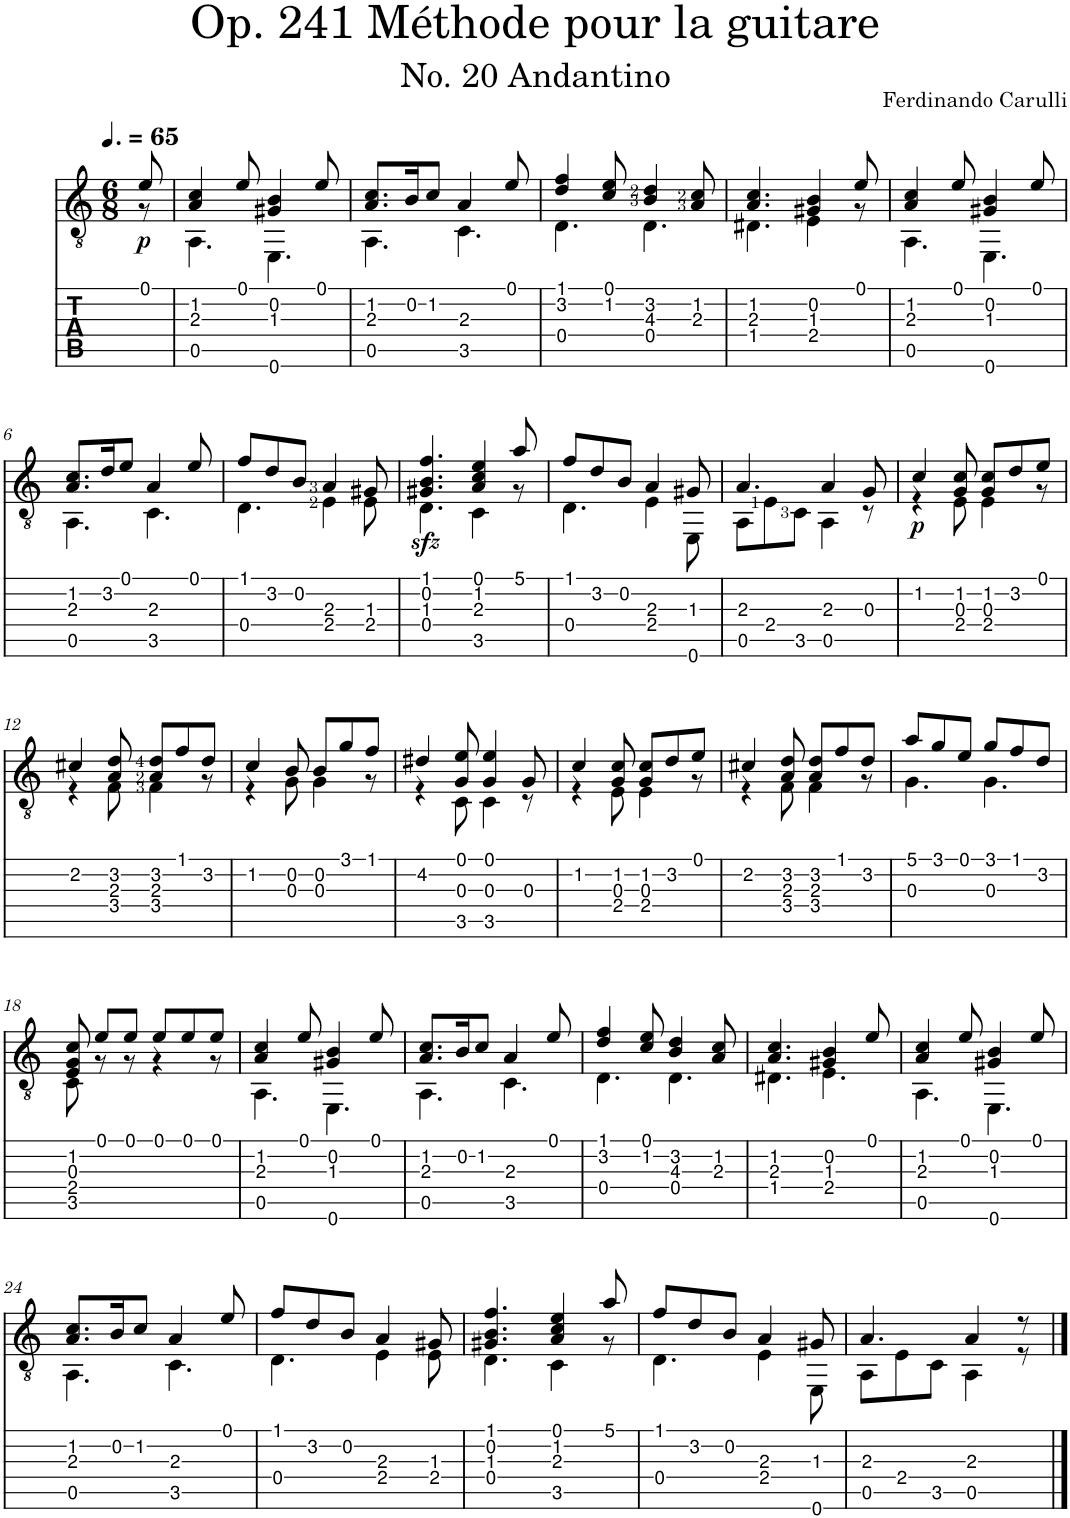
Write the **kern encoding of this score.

**kern	**kern	**dynam
*part1	*part1	*part1
*staff2	*staff1	*staff1/2
*I"Classical Guitar	*	*
*stria6	*	*
*	*clefGv2	*
*k[]	*k[]	*
*a:	*a:	*
*M6/8	*M6/8	*
*MM98	*MM98	*
=	=	=
*^	*^	*
!	!	!	!	!LO:DY:b
8e	8r	8e/	8r	p
=1	=1	=1	=1	=1
4A 4c	4.AA	4A/ 4c/	4.AA\	.
8e	.	8e/	.	.
4G#X 4B	4.EE	4G#X/ 4B/	4.EE\	.
8e	.	8e/	.	.
=2	=2	=2	=2	=2
8.A\ 8.c\L	4.AA	8.A/ 8.c/L	4.AA\	.
16BK	.	16B/K	.	.
8cJ	.	8c/J	.	.
4A	4.C	4A/	4.C\	.
8e	.	8e/	.	.
=3	=3	=3	=3	=3
4d 4f	4.D	4d/ 4f/	4.D\	.
8c 8e	.	8c/ 8e/	.	.
4B 4d	4.D	4B/ 4d/	4.D\	.
8A 8c	.	8A/ 8c/	.	.
=4	=4	=4	=4	=4
4.A 4.c	4.D#X	4.A/ 4.c/	4.D#X\	.
4G#X 4B	4E	4G#X/ 4B/	4E\	.
8e	8r	8e/	8r	.
=5	=5	=5	=5	=5
4A 4c	4.AA	4A/ 4c/	4.AA\	.
8e	.	8e/	.	.
4G#X 4B	4.EE	4G#X/ 4B/	4.EE\	.
8e	.	8e/	.	.
!!LO:LB:g=z	!!
=6	=6	=6	=6	=6
8.A\ 8.c\L	4.AA	8.A/ 8.c/L	4.AA\	.
16dK	.	16d/K	.	.
8eJ	.	8e/J	.	.
4A	4.C	4A/	4.C\	.
8e	.	8e/	.	.
=7	=7	=7	=7	=7
8fL	4.D	8f/L	4.D\	.
8d	.	8d/	.	.
8BJ	.	8B/J	.	.
4A	4E	4A/	4E\	.
8G#X	8E	8G#X/	8E\	.
=8	=8	=8	=8	=8
!	!	!	!	!LO:DY:b
4.G#X 4.B 4.f	4.D	4.G#X/ 4.B/ 4.f/	4.D\	sfz
4A 4c 4e	4C	4A/ 4c/ 4e/	4C\	.
8a	8r	8a/	8r	.
=9	=9	=9	=9	=9
8fL	4.D	8f/L	4.D\	.
8d	.	8d/	.	.
8BJ	.	8B/J	.	.
4A	4E	4A/	4E\	.
8G#X	8EE	8G#X/	8EE\	.
=10	=10	=10	=10	=10
4.A	8AAL	4.A/	8AA\L	.
.	8E	.	8E\	.
.	8CJ	.	8C\J	.
4A	4AA	4A/	4AA\	.
8G	8r	8G/	8r	.
=11	=11	=11	=11	=11
*k[]	*	*k[]	*	*
*C:	*	*C:	*	*
!	!	!	!	!LO:DY:b
4c	4r	4c/	4r	p
8G 8c	8E	8G/ 8c/	8E\	.
8G\ 8c\L	4E	8G/ 8c/L	4E\	.
8d	.	8d/	.	.
8eJ	8r	8e/J	8r	.
!!LO:LB:g=z	!!
=12	=12	=12	=12	=12
4c#X	4r	4c#X/	4r	.
8A 8d	8F	8A/ 8d/	8F\	.
8A\ 8d\L	4F	8A/ 8d/L	4F\	.
8f	.	8f/	.	.
8dJ	8r	8d/J	8r	.
=13	=13	=13	=13	=13
4c	4r	4c/	4r	.
8B	8G	8B/	8G\	.
8BL	4G	8B/L	4G\	.
8g	.	8g/	.	.
8fJ	8r	8f/J	8r	.
=14	=14	=14	=14	=14
4d#X	4r	4d#X/	4r	.
8G 8e	8C	8G/ 8e/	8C\	.
4G 4e	4C	4G/ 4e/	4C\	.
8G	8r	8G/	8r	.
=15	=15	=15	=15	=15
4c	4r	4c/	4r	.
8G 8c	8E	8G/ 8c/	8E\	.
8G\ 8c\L	4E	8G/ 8c/L	4E\	.
8d	.	8d/	.	.
8eJ	8r	8e/J	8r	.
=16	=16	=16	=16	=16
4c#X	4r	4c#X/	4r	.
8A 8d	8F	8A/ 8d/	8F\	.
8A\ 8d\L	4F	8A/ 8d/L	4F\	.
8f	.	8f/	.	.
8dJ	8r	8d/J	8r	.
=17	=17	=17	=17	=17
8aL	4.G	8a/L	4.G\	.
8g	.	8g/	.	.
8eJ	.	8e/J	.	.
8gL	4.G	8g/L	4.G\	.
8f	.	8f/	.	.
8dJ	.	8d/J	.	.
!!LO:LB:g=z	!!
=18	=18	=18	=18	=18
8E\ 8G\ 8c\L	8C	8E/ 8G/ 8c/	8C\	.
8e	8r	8e/L	8r	.
8eJ	8r	8e/J	8r	.
8eL	4r	8e/L	4r	.
8e	.	8e/	.	.
8eJ	8r	8e/J	8r	.
=19	=19	=19	=19	=19
*k[]	*	*k[]	*	*
*a:	*	*a:	*	*
4A 4c	4.AA	4A/ 4c/	4.AA\	.
8e	.	8e/	.	.
4G#X 4B	4.EE	4G#X/ 4B/	4.EE\	.
8e	.	8e/	.	.
=20	=20	=20	=20	=20
8.A\ 8.c\L	4.AA	8.A/ 8.c/L	4.AA\	.
16BK	.	16B/K	.	.
8cJ	.	8c/J	.	.
4A	4.C	4A/	4.C\	.
8e	.	8e/	.	.
=21	=21	=21	=21	=21
4d 4f	4.D	4d/ 4f/	4.D\	.
8c 8e	.	8c/ 8e/	.	.
4B 4d	4.D	4B/ 4d/	4.D\	.
8A 8c	.	8A/ 8c/	.	.
=22	=22	=22	=22	=22
4.A 4.c	4.D#X	4.A/ 4.c/	4.D#X\	.
4G#X 4B	4.E	4G#X/ 4B/	4.E\	.
8e	.	8e/	.	.
=23	=23	=23	=23	=23
4A 4c	4.AA	4A/ 4c/	4.AA\	.
8e	.	8e/	.	.
4G#X 4B	4.EE	4G#X/ 4B/	4.EE\	.
8e	.	8e/	.	.
!!LO:LB:g=z	!!
=24	=24	=24	=24	=24
8.A\ 8.c\L	4.AA	8.A/ 8.c/L	4.AA\	.
16BK	.	16B/K	.	.
8cJ	.	8c/J	.	.
4A	4.C	4A/	4.C\	.
8e	.	8e/	.	.
=25	=25	=25	=25	=25
8fL	4.D	8f/L	4.D\	.
8d	.	8d/	.	.
8BJ	.	8B/J	.	.
4A	4E	4A/	4E\	.
8G#X	8E	8G#X/	8E\	.
=26	=26	=26	=26	=26
4.G#X 4.B 4.f	4.D	4.G#X/ 4.B/ 4.f/	4.D\	.
4A 4c 4e	4C	4A/ 4c/ 4e/	4C\	.
8a	8r	8a/	8r	.
=27	=27	=27	=27	=27
8fL	4.D	8f/L	4.D\	.
8d	.	8d/	.	.
8BJ	.	8B/J	.	.
4A	4E	4A/	4E\	.
8G#X	8EE	8G#X/	8EE\	.
=28	=28	=28	=28	=28
4.A	8AAL	4.A/	8AA\L	.
.	8E	.	8E\	.
.	8CJ	.	8C\J	.
4A	4AA	4A/	4AA\	.
8r	8r	8r	8r	.
*v	*v	*	*	*
*	*v	*v	*
==	==	==
*-	*-	*-
